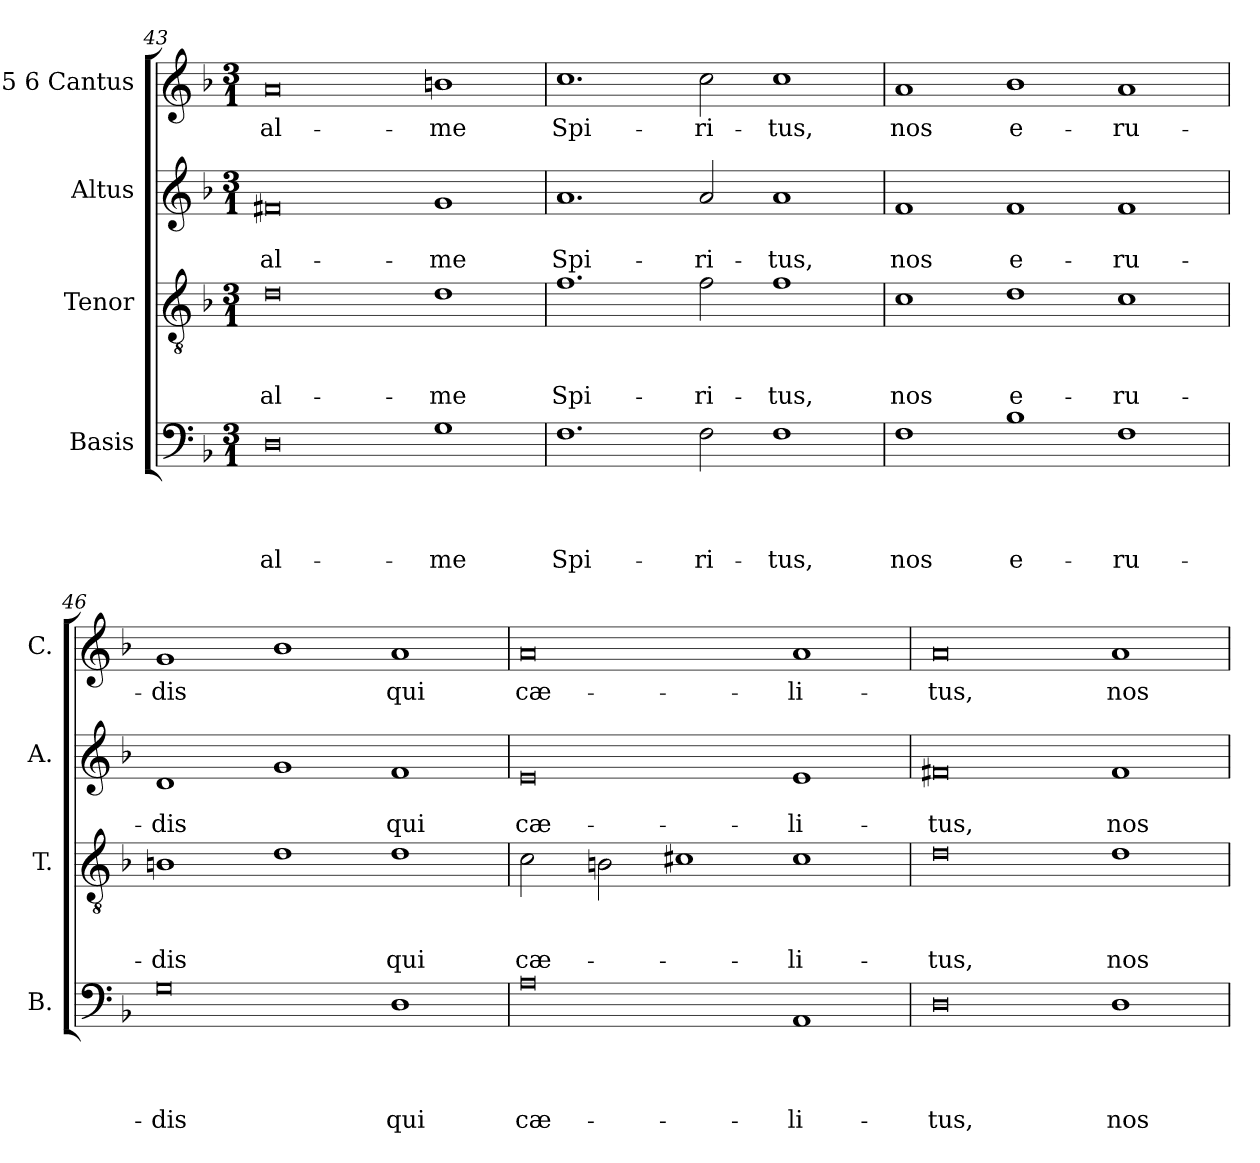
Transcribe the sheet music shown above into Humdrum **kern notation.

**kern	**text	**text	**text	**text	**kern	**text	**text	**text	**kern	**text	**text	**kern	**text
*part4	*part4	*part4	*part4	*part4	*part3	*part3	*part3	*part3	*part2	*part2	*part2	*part1	*part1
*staff4	*staff4	*staff4	*staff4	*staff4	*staff3	*staff3	*staff3	*staff3	*staff2	*staff2	*staff2	*staff1	*staff1
*I"Basis	*	*	*	*	*I"Tenor	*	*	*	*I"Altus	*	*	*I"5 6 Cantus	*
*I'B.	*	*	*	*	*I'T.	*	*	*	*I'A.	*	*	*I'C.	*
*clefF4	*	*	*	*	*clefGv2	*	*	*	*clefG2	*	*	*clefG2	*
*k[b-]	*	*	*	*	*k[b-]	*	*	*	*k[b-]	*	*	*k[b-]	*
*F:	*	*	*	*	*F:	*	*	*	*F:	*	*	*F:	*
*M3/1	*	*	*	*	*M3/1	*	*	*	*M3/1	*	*	*M3/1	*
=43	=43	=43	=43	=43	=43	=43	=43	=43	=43	=43	=43	=43	=43
!	!	!	!	!LO:LY:b:rj	!	!	!	!LO:LY:b:rj	!	!	!LO:LY:b:rj	!	!LO:LY:b:rj
0D	.	.	.	al-	0d	.	.	al-	0f#X	.	al-	0a	al-
!	!	!	!	!LO:LY:b	!	!	!	!LO:LY:b	!	!	!LO:LY:b	!	!LO:LY:b
1G	.	.	.	-me	1d	.	.	-me	1g	.	-me	1bn	-me
=44	=44	=44	=44	=44	=44	=44	=44	=44	=44	=44	=44	=44	=44
!	!	!	!	!LO:LY:b	!	!	!	!LO:LY:b	!	!	!LO:LY:b	!	!LO:LY:b
1.F	.	.	.	Spi-	1.f	.	.	Spi-	1.a	.	Spi-	1.cc	Spi-
!	!	!	!	!LO:LY:b	!	!	!	!LO:LY:b	!	!	!LO:LY:b	!	!LO:LY:b
2F\	.	.	.	-ri-	2f\	.	.	-ri-	2a/	.	-ri-	2cc\	-ri-
!	!	!	!	!LO:LY:b	!	!	!	!LO:LY:b	!	!	!LO:LY:b	!	!LO:LY:b
1F	.	.	.	-tus,	1f	.	.	-tus,	1a	.	-tus,	1cc	-tus,
=45	=45	=45	=45	=45	=45	=45	=45	=45	=45	=45	=45	=45	=45
!	!	!	!	!LO:LY:b	!	!	!	!LO:LY:b	!	!	!LO:LY:b	!	!LO:LY:b
1F	.	.	.	nos	1c	.	.	nos	1f	.	nos	1a	nos
!	!	!	!	!LO:LY:b:rj	!	!	!	!LO:LY:b:rj	!	!	!LO:LY:b:rj	!	!LO:LY:b:rj
1B-	.	.	.	e-	1d	.	.	e-	1f	.	e-	1b-	e-
!	!	!	!	!LO:LY:b	!	!	!	!LO:LY:b	!	!	!LO:LY:b	!	!LO:LY:b
1F	.	.	.	-ru-	1c	.	.	-ru-	1f	.	-ru-	1a	-ru-
=46	=46	=46	=46	=46	=46	=46	=46	=46	=46	=46	=46	=46	=46
!	!	!	!	!LO:LY:b	!	!	!	!LO:LY:b	!	!	!LO:LY:b	!	!LO:LY:b
0G	.	.	.	-dis	1Bn	.	.	-dis	1d	.	-dis	1g	-dis
.	.	.	.	.	1d	.	.	.	1g	.	.	1b-	.
!	!	!	!	!LO:LY:b	!	!	!	!LO:LY:b	!	!	!LO:LY:b	!	!LO:LY:b
1D	.	.	.	qui	1d	.	.	qui	1f	.	qui	1a	qui
!!LO:LB:g=z
=47	=47	=47	=47	=47	=47	=47	=47	=47	=47	=47	=47	=47	=47
!	!	!	!	!LO:LY:b	!	!	!	!LO:LY:b	!	!	!LO:LY:b	!	!LO:LY:b
0A	.	.	.	cæ-	2c\	.	.	cæ-	0e	.	cæ-	0a	cæ-
.	.	.	.	.	2Bn\	.	.	.	.	.	.	.	.
.	.	.	.	.	1c#X	.	.	.	.	.	.	.	.
!	!	!	!	!LO:LY:b	!	!	!	!LO:LY:b	!	!	!LO:LY:b	!	!LO:LY:b
1AA	.	.	.	-li-	1c#	.	.	-li-	1e	.	-li-	1a	-li-
=48	=48	=48	=48	=48	=48	=48	=48	=48	=48	=48	=48	=48	=48
!	!	!	!	!LO:LY:b	!	!	!	!LO:LY:b	!	!	!LO:LY:b	!	!LO:LY:b
0D	.	.	.	-tus,	0d	.	.	-tus,	0f#X	.	-tus,	0a	-tus,
!	!	!	!	!LO:LY:b	!	!	!	!LO:LY:b	!	!	!LO:LY:b	!	!LO:LY:b
1D	.	.	.	nos	1d	.	.	nos	1f#	.	nos	1a	nos
=	=	=	=	=	=	=	=	=	=	=	=	=	=
*-	*-	*-	*-	*-	*-	*-	*-	*-	*-	*-	*-	*-	*-
